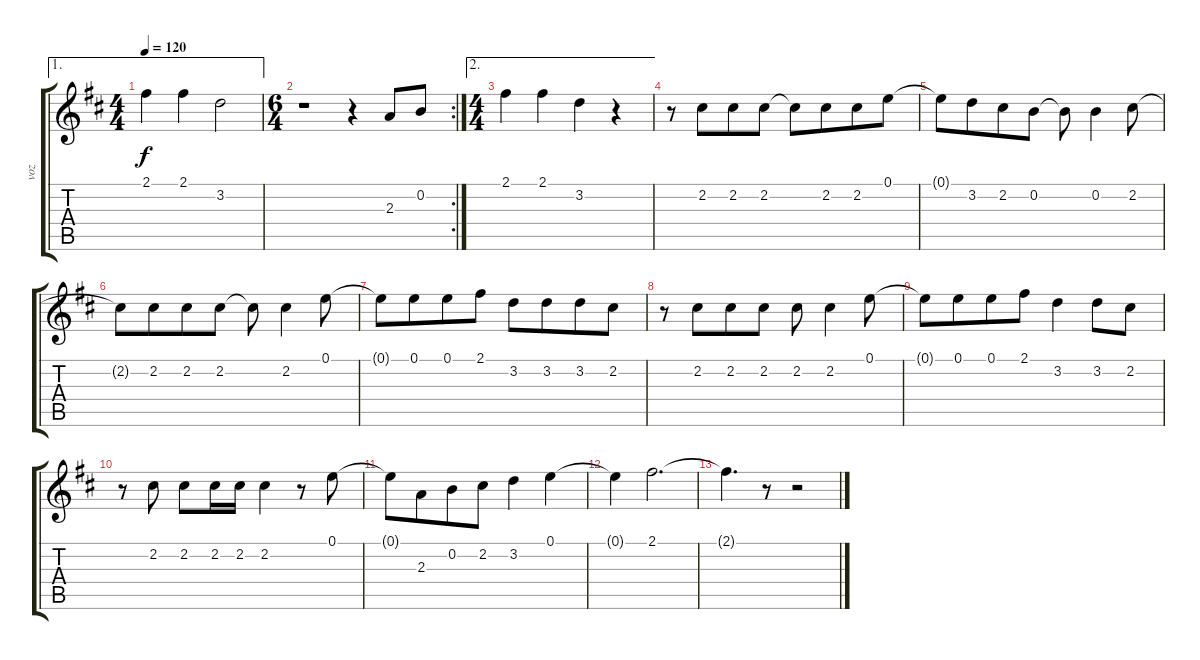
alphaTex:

\track ("voz" "voz") {instrument acousticguitarsteel}
\staff {score tabs}
\tuning (E4 B3 G3 D3 A2 E2) {hide}
\ae 1
\ts (4 4)
\tempo 120
\clef g2
\ks d
2.1.4{dy f} 2.1.4 3.2.2 |
\rc 2
\ts (6 4)
r.1 r.4 2.3.8{beam Up beam merge} 0.2.8{beam Up} |
\ae 2
\ts (4 4)
2.1.4 2.1.4 3.2.4 r.4 |
r.8 2.2.8{beam merge} 2.2.8 2.2.8 2.2{t}.8 2.2.8{beam merge} 2.2.8 0.1.8 |
0.1{t}.8 3.2.8{beam merge} 2.2.8 0.2.8 0.2{t}.8 0.2.4 2.2.8 |
2.2{t}.8 2.2.8{beam merge} 2.2.8 2.2.8 2.2{t}.8 2.2.4 0.1.8 |
0.1{t}.8 0.1.8{beam merge} 0.1.8 2.1.8 3.2.8 3.2.8{beam merge} 3.2.8 2.2.8 |
r.8 2.2.8{beam merge} 2.2.8 2.2.8 2.2.8 2.2.4 0.1.8 |
0.1{t}.8 0.1.8{beam merge} 0.1.8 2.1.8 3.2.4 3.2.8 2.2.8 |
r.8 2.2.8 2.2.8 2.2.16{beam merge} 2.2.16 2.2.4 r.8 0.1.8 |
0.1{t}.8 2.3.8{beam merge} 0.2.8 2.2.8 3.2.4 0.1.4 |
0.1{t}.4 2.1.2{d} |
2.1{t}.4{d} r.8 r.2
